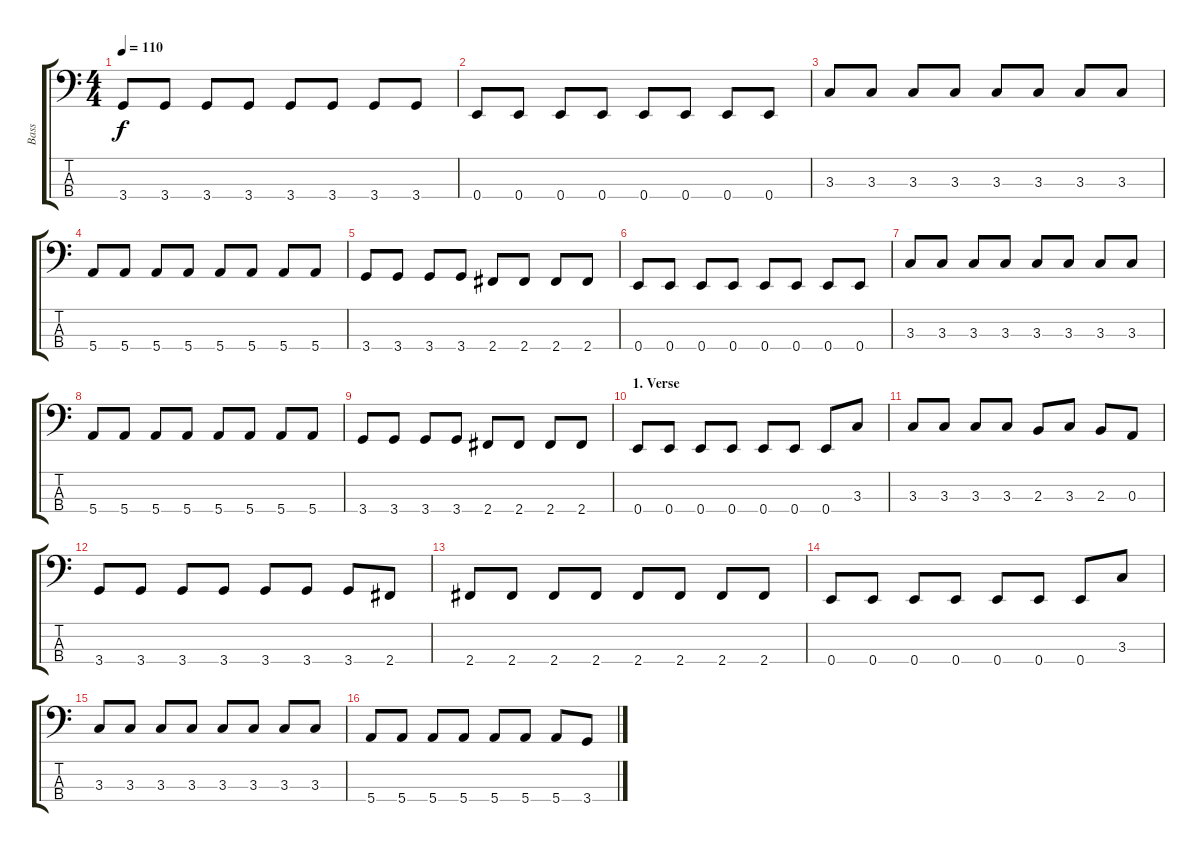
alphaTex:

\track ("Bass" "Bass") {instrument electricbassfinger}
\staff {score tabs}
\tuning (G2 D2 A1 E1) {hide}
\ts (4 4)
\tempo 110
\clef f4
\ks c
3.4.8{dy f} 3.4.8 3.4.8 3.4.8 3.4.8 3.4.8 3.4.8 3.4.8 |
0.4.8 0.4.8 0.4.8 0.4.8 0.4.8 0.4.8 0.4.8 0.4.8 |
3.3.8 3.3.8 3.3.8 3.3.8 3.3.8 3.3.8 3.3.8 3.3.8 |
5.4.8 5.4.8 5.4.8 5.4.8 5.4.8 5.4.8 5.4.8 5.4.8 |
3.4.8 3.4.8 3.4.8 3.4.8 2.4.8 2.4.8 2.4.8 2.4.8 |
0.4.8 0.4.8 0.4.8 0.4.8 0.4.8 0.4.8 0.4.8 0.4.8 |
3.3.8 3.3.8 3.3.8 3.3.8 3.3.8 3.3.8 3.3.8 3.3.8 |
5.4.8 5.4.8 5.4.8 5.4.8 5.4.8 5.4.8 5.4.8 5.4.8 |
3.4.8 3.4.8 3.4.8 3.4.8 2.4.8 2.4.8 2.4.8 2.4.8 |
\section ("" "1. Verse")
0.4.8 0.4.8 0.4.8 0.4.8 0.4.8 0.4.8 0.4.8 3.3.8 |
3.3.8 3.3.8 3.3.8 3.3.8 2.3.8 3.3.8 2.3.8 0.3.8 |
3.4.8 3.4.8 3.4.8 3.4.8 3.4.8 3.4.8 3.4.8 2.4.8 |
2.4.8 2.4.8 2.4.8 2.4.8 2.4.8 2.4.8 2.4.8 2.4.8 |
0.4.8 0.4.8 0.4.8 0.4.8 0.4.8 0.4.8 0.4.8 3.3.8 |
3.3.8 3.3.8 3.3.8 3.3.8 3.3.8 3.3.8 3.3.8 3.3.8 |
5.4.8 5.4.8 5.4.8 5.4.8 5.4.8 5.4.8 5.4.8 3.4.8
